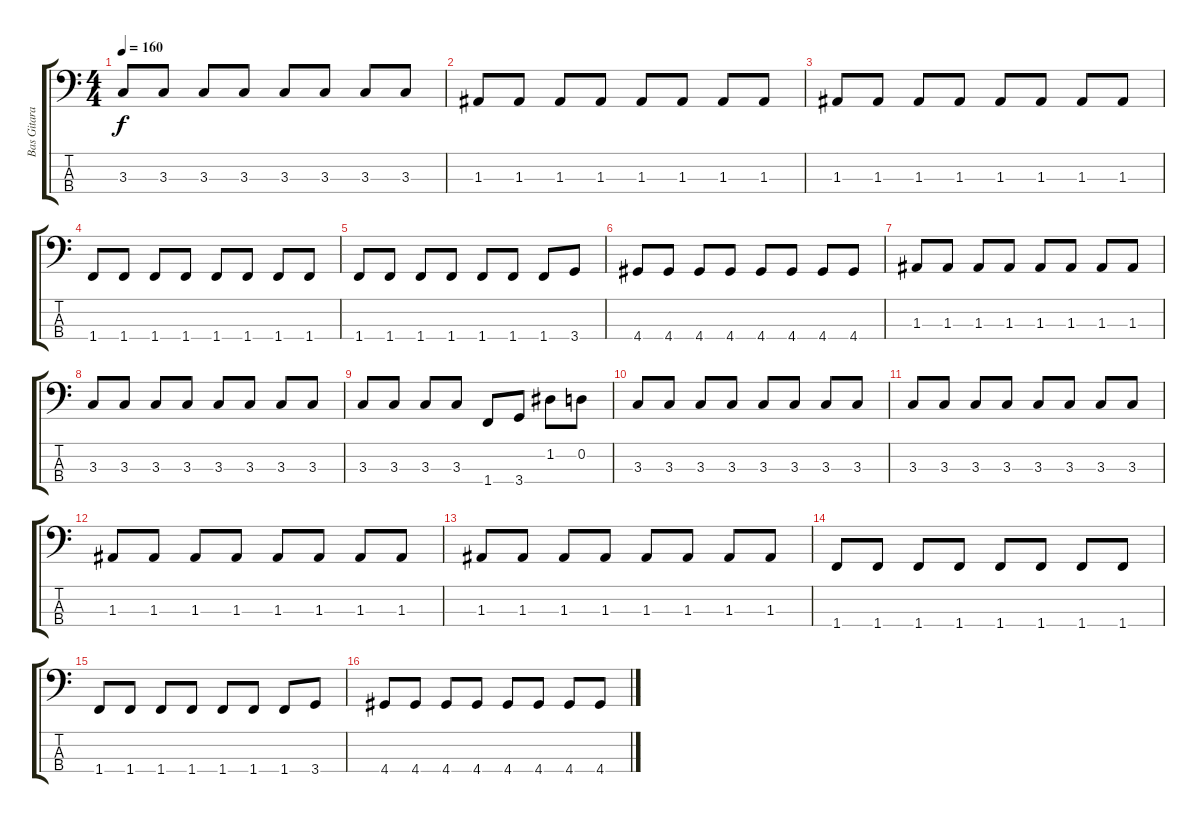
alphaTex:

\track ("Bas Gitara" "Bas Gitara") {instrument electricbassfinger}
\staff {score tabs}
\tuning (G2 D2 A1 E1) {hide}
\ts (4 4)
\tempo 160
\clef f4
\ks c
3.3.8{dy f} 3.3.8 3.3.8 3.3.8 3.3.8 3.3.8 3.3.8 3.3.8 |
1.3.8 1.3.8 1.3.8 1.3.8 1.3.8 1.3.8 1.3.8 1.3.8 |
1.3.8 1.3.8 1.3.8 1.3.8 1.3.8 1.3.8 1.3.8 1.3.8 |
1.4.8 1.4.8 1.4.8 1.4.8 1.4.8 1.4.8 1.4.8 1.4.8 |
1.4.8 1.4.8 1.4.8 1.4.8 1.4.8 1.4.8 1.4.8 3.4.8 |
4.4.8 4.4.8 4.4.8 4.4.8 4.4.8 4.4.8 4.4.8 4.4.8 |
1.3.8 1.3.8 1.3.8 1.3.8 1.3.8 1.3.8 1.3.8 1.3.8 |
3.3.8 3.3.8 3.3.8 3.3.8 3.3.8 3.3.8 3.3.8 3.3.8 |
3.3.8 3.3.8 3.3.8 3.3.8 1.4.8 3.4.8 1.2.8 0.2.8 |
3.3.8 3.3.8 3.3.8 3.3.8 3.3.8 3.3.8 3.3.8 3.3.8 |
3.3.8 3.3.8 3.3.8 3.3.8 3.3.8 3.3.8 3.3.8 3.3.8 |
1.3.8 1.3.8 1.3.8 1.3.8 1.3.8 1.3.8 1.3.8 1.3.8 |
1.3.8 1.3.8 1.3.8 1.3.8 1.3.8 1.3.8 1.3.8 1.3.8 |
1.4.8 1.4.8 1.4.8 1.4.8 1.4.8 1.4.8 1.4.8 1.4.8 |
1.4.8 1.4.8 1.4.8 1.4.8 1.4.8 1.4.8 1.4.8 3.4.8 |
4.4.8 4.4.8 4.4.8 4.4.8 4.4.8 4.4.8 4.4.8 4.4.8
